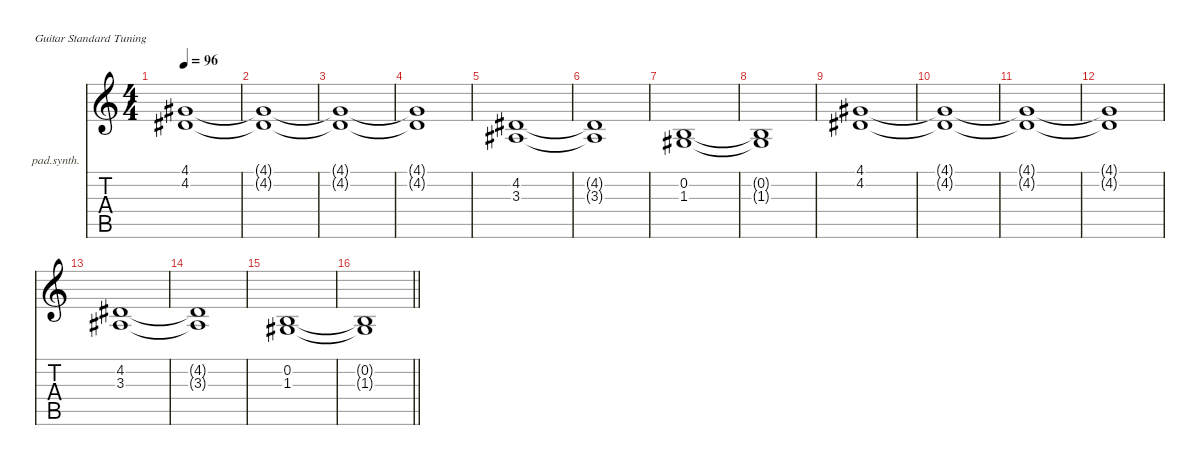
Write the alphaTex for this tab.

\defaultSystemsLayout 4
\hideDynamics
\bracketExtendMode nobrackets
\firstSystemTrackNameOrientation horizontal
\otherSystemsTrackNameOrientation horizontal
\track ("Keyboards" "pad.synth.") {instrument pad2warm}
\staff {score tabs}
\tuning (E4 B3 G3 D3 A2 E2)
\ts (4 4)
\tempo 96
\clef g2
\ks c
(4.1{acc #} 4.2{acc #}).1{dy f beam Up} |
(4.1{t acc #} 4.2{t acc #}).1{beam Up} |
(4.1{t acc #} 4.2{t acc #}).1{beam Up} |
(4.1{t acc #} 4.2{t acc #}).1{beam Up} |
(4.2{acc #} 3.3{acc #}).1{beam Up} |
(4.2{t acc #} 3.3{t acc #}).1{beam Up} |
(0.2 1.3{acc #}).1{beam Up} |
(0.2{t} 1.3{t acc #}).1{beam Up} |
(4.1{acc #} 4.2{acc #}).1{beam Up} |
(4.1{t acc #} 4.2{t acc #}).1{beam Up} |
(4.1{t acc #} 4.2{t acc #}).1{beam Up} |
(4.1{t acc #} 4.2{t acc #}).1{beam Up} |
(4.2{acc #} 3.3{acc #}).1{beam Up} |
(4.2{t acc #} 3.3{t acc #}).1{beam Up} |
(0.2 1.3{acc #}).1{beam Up} |
\barLineRight lightlight
(0.2{t} 1.3{t acc #}).1{beam Up}
